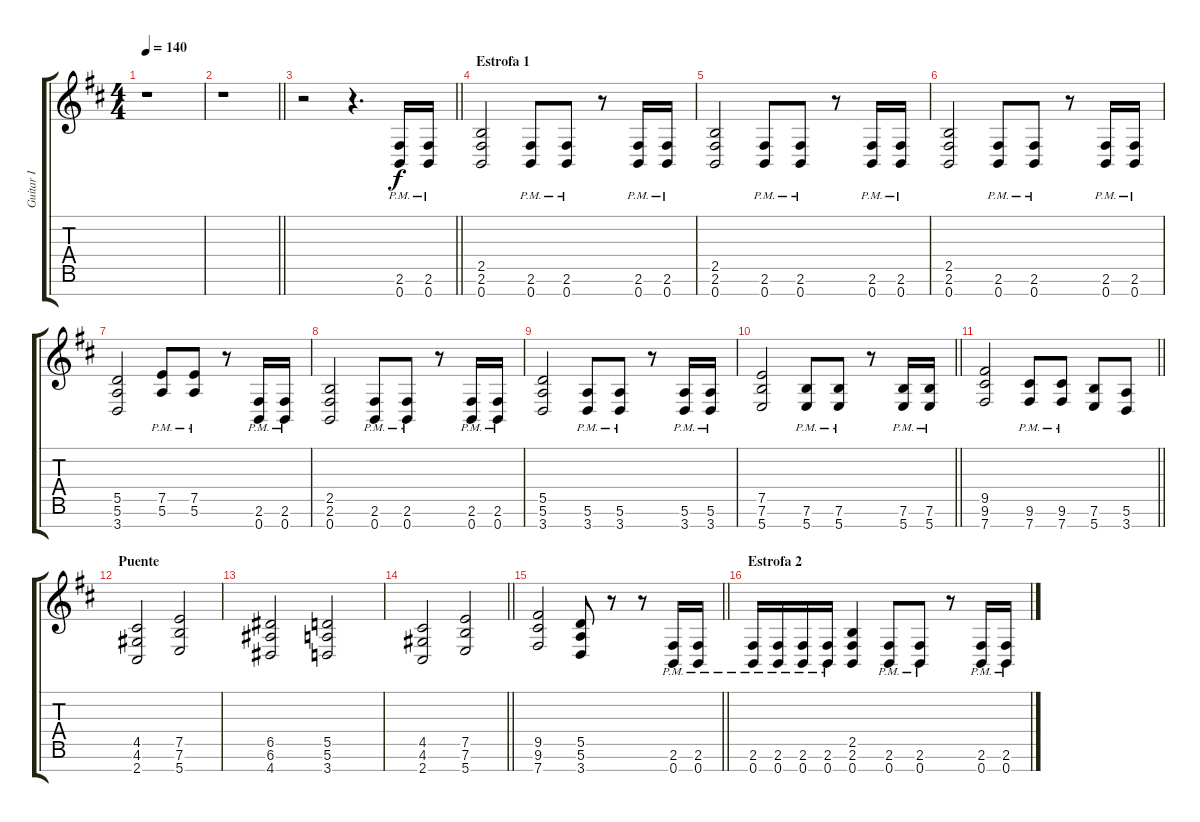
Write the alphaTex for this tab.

\track ("Guitar I" "Guitar I") {instrument distortionguitar}
\staff {score tabs}
\tuning (E4 B3 G3 D3 A2 E2 B1) {hide}
\ts (4 4)
\tempo 140
\clef g2
\ks bminor
r.1{dy f} |
\barLineRight lightlight
r.1 |
\barLineRight lightlight
r.2 r.4{d} (2.6{pm} 0.7{pm}).16 (2.6{pm} 0.7{pm}).16 |
\section ("" "Estrofa 1")
(2.5 2.6 0.7).2 (2.6{pm} 0.7{pm}).8 (2.6{pm} 0.7{pm}).8 r.8 (2.6{pm} 0.7{pm}).16 (2.6{pm} 0.7{pm}).16 |
(2.5 2.6 0.7).2 (2.6{pm} 0.7{pm}).8 (2.6{pm} 0.7{pm}).8 r.8 (2.6{pm} 0.7{pm}).16 (2.6{pm} 0.7{pm}).16 |
(2.5 2.6 0.7).2 (2.6{pm} 0.7{pm}).8 (2.6{pm} 0.7{pm}).8 r.8 (2.6{pm} 0.7{pm}).16 (2.6{pm} 0.7{pm}).16 |
(5.5 5.6 3.7).2 (7.5{pm} 5.6{pm}).8 (7.5{pm} 5.6{pm}).8 r.8 (2.6{pm} 0.7{pm}).16 (2.6{pm} 0.7{pm}).16 |
(2.5 2.6 0.7).2 (2.6{pm} 0.7{pm}).8 (2.6{pm} 0.7{pm}).8 r.8 (2.6{pm} 0.7{pm}).16 (2.6{pm} 0.7{pm}).16 |
(5.5 5.6 3.7).2 (5.6{pm} 3.7{pm}).8 (5.6{pm} 3.7{pm}).8 r.8 (5.6{pm} 3.7{pm}).16 (5.6{pm} 3.7{pm}).16 |
\barLineRight lightlight
(7.5 7.6 5.7).2 (7.6{pm} 5.7{pm}).8 (7.6{pm} 5.7{pm}).8 r.8 (7.6{pm} 5.7{pm}).16 (7.6{pm} 5.7{pm}).16 |
\barLineRight lightlight
(9.5 9.6 7.7).2 (9.6{pm} 7.7{pm}).8 (9.6{pm} 7.7{pm}).8 (7.6 5.7).8 (5.6 3.7).8 |
\section ("" "Puente")
(4.5 4.6 2.7).2 (7.5 7.6 5.7).2 |
(6.5 6.6 4.7).2 (5.5 5.6 3.7).2 |
\barLineRight lightlight
(4.5 4.6 2.7).2 (7.5 7.6 5.7).2 |
\barLineRight lightlight
(9.5 9.6 7.7).2 (5.5 5.6 3.7).8 r.8 r.8 (2.6{pm} 0.7{pm}).16 (2.6{pm} 0.7{pm}).16 |
\section ("" "Estrofa 2")
(2.6{pm} 0.7{pm}).16 (2.6{pm} 0.7{pm}).16 (2.6{pm} 0.7{pm}).16 (2.6{pm} 0.7{pm}).16 (2.5 2.6 0.7).4 (2.6{pm} 0.7{pm}).8 (2.6{pm} 0.7{pm}).8 r.8 (2.6{pm} 0.7{pm}).16 (2.6{pm} 0.7{pm}).16
